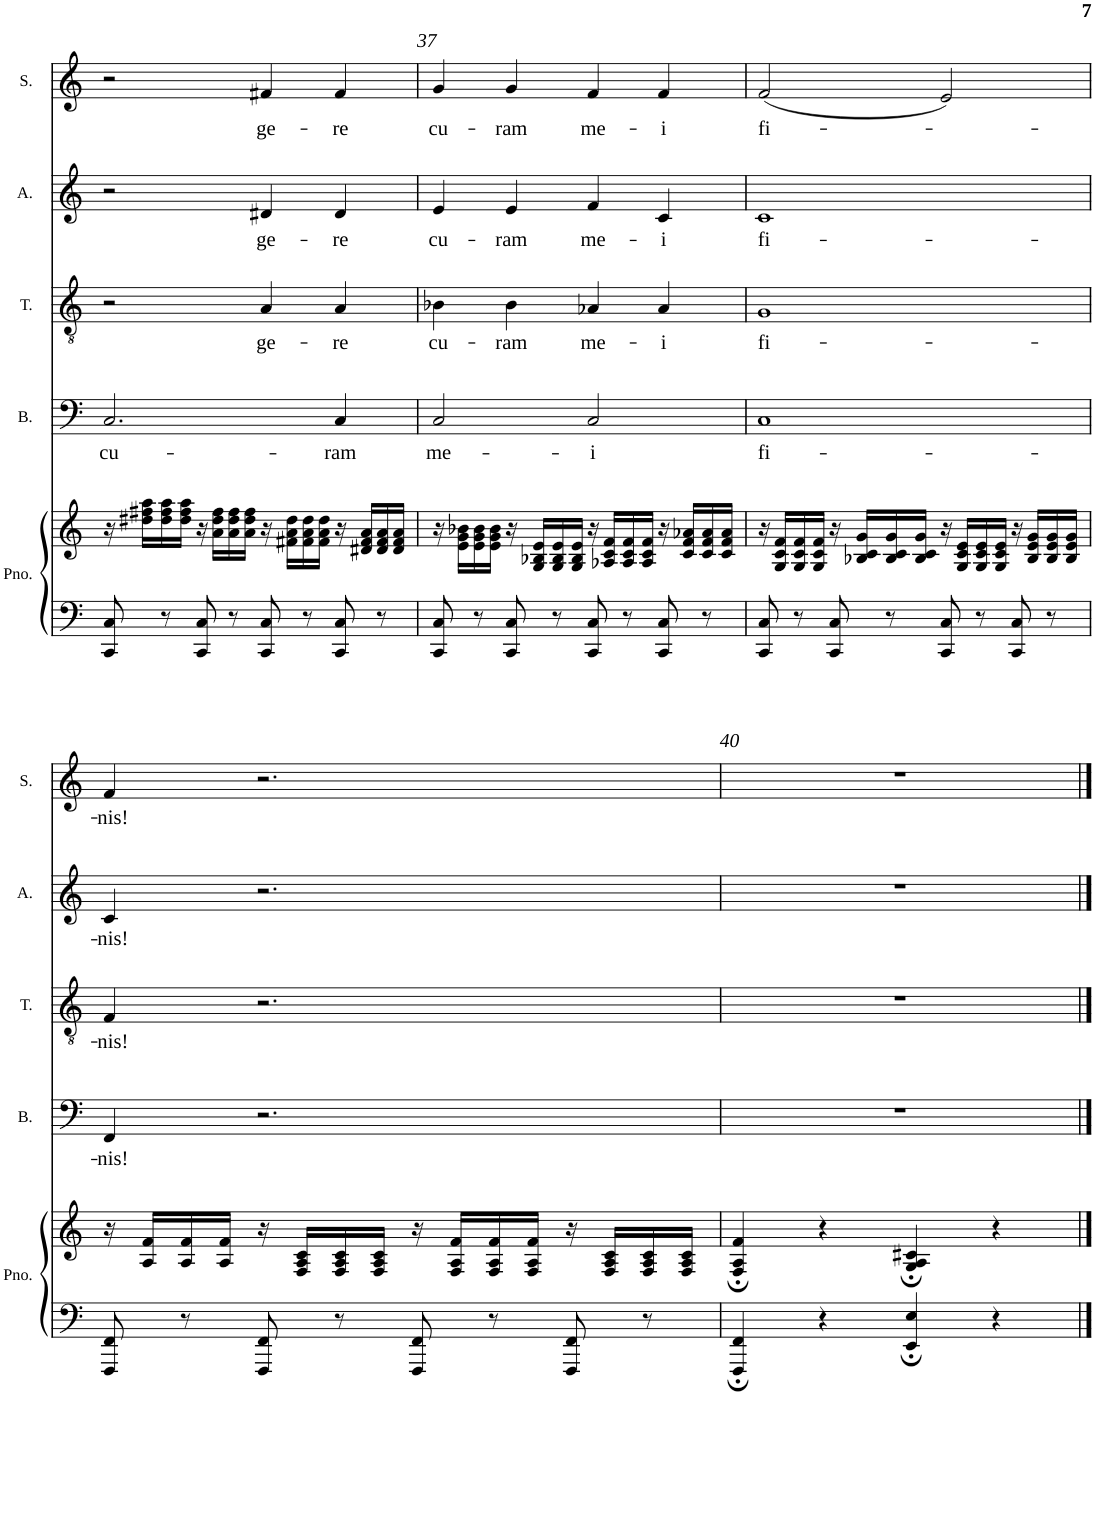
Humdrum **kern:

**kern	**kern	**kern	**text	**kern	**text	**kern	**text	**kern	**text
*part5	*part5	*part4	*part4	*part3	*part3	*part2	*part2	*part1	*part1
*staff6	*staff5	*staff4	*staff4	*staff3	*staff3	*staff2	*staff2	*staff1	*staff1
*I"Piano	*	*I"Bass	*	*I"Tenor	*	*I"Alto	*	*I"Soprano	*
*I'Pno.	*	*I'B.	*	*I'T.	*	*I'A.	*	*I'S.	*
!!LO:PB:g=z
*clefF4	*clefG2	*clefF4	*	*clefGv2	*	*clefG2	*	*clefG2	*
*k[]	*k[]	*k[]	*	*k[]	*	*k[]	*	*k[]	*
*M4/4	*M4/4	*M4/4	*	*M4/4	*	*M4/4	*	*M4/4	*
=36	=36	=36	=36	=36	=36	=36	=36	=36	=36
!	!	!	!LO:LY:b	!	!	!	!	!	!
8CC/ 8C/	16r	2.C/	cu-	2r	.	2r	.	2r	.
.	16dd#X\ 16ff#X\ 16aa\LL	.	.	.	.	.	.	.	.
8r	16dd#\ 16ff#\ 16aa\	.	.	.	.	.	.	.	.
.	16dd#\ 16ff#\ 16aa\JJ	.	.	.	.	.	.	.	.
8CC/ 8C/	16r	.	.	.	.	.	.	.	.
.	16a\ 16dd#\ 16ff#\LL	.	.	.	.	.	.	.	.
8r	16a\ 16dd#\ 16ff#\	.	.	.	.	.	.	.	.
.	16a\ 16dd#\ 16ff#\JJ	.	.	.	.	.	.	.	.
!	!	!	!	!	!LO:LY:b	!	!LO:LY:b	!	!LO:LY:b
8CC/ 8C/	16r	.	.	4A/	ge-	4d#X/	ge-	4f#X/	ge-
.	16f#X\ 16a\ 16dd#\LL	.	.	.	.	.	.	.	.
8r	16f#\ 16a\ 16dd#\	.	.	.	.	.	.	.	.
.	16f#\ 16a\ 16dd#\JJ	.	.	.	.	.	.	.	.
!	!	!	!LO:LY:b	!	!LO:LY:b	!	!LO:LY:b	!	!LO:LY:b
8CC/ 8C/	16r	4C/	-ram	4A/	-re	4d#/	-re	4f#/	-re
.	16d#X/ 16f#/ 16a/LL	.	.	.	.	.	.	.	.
8r	16d#/ 16f#/ 16a/	.	.	.	.	.	.	.	.
.	16d#/ 16f#/ 16a/JJ	.	.	.	.	.	.	.	.
=37	=37	=37	=37	=37	=37	=37	=37	=37	=37
!	!	!	!LO:LY:b	!	!LO:LY:b	!	!LO:LY:b	!	!LO:LY:b
8CC/ 8C/	16r	2C/	me-	4B-X\	cu-	4e/	cu-	4g/	cu-
.	16e\ 16g\ 16b-X\LL	.	.	.	.	.	.	.	.
8r	16e\ 16g\ 16b-\	.	.	.	.	.	.	.	.
.	16e\ 16g\ 16b-\JJ	.	.	.	.	.	.	.	.
!	!	!	!	!	!LO:LY:b	!	!LO:LY:b	!	!LO:LY:b
8CC/ 8C/	16r	.	.	4B-\	-ram	4e/	-ram	4g/	-ram
.	16G/ 16B-X/ 16e/LL	.	.	.	.	.	.	.	.
8r	16G/ 16B-/ 16e/	.	.	.	.	.	.	.	.
.	16G/ 16B-/ 16e/JJ	.	.	.	.	.	.	.	.
!	!	!	!LO:LY:b	!	!LO:LY:b	!	!LO:LY:b	!	!LO:LY:b
8CC/ 8C/	16r	2C/	-i	4A-X/	me-	4f/	me-	4f/	me-
.	16A-X/ 16c/ 16f/LL	.	.	.	.	.	.	.	.
8r	16A-/ 16c/ 16f/	.	.	.	.	.	.	.	.
.	16A-/ 16c/ 16f/JJ	.	.	.	.	.	.	.	.
!	!	!	!	!	!LO:LY:b	!	!LO:LY:b	!	!LO:LY:b
8CC/ 8C/	16r	.	.	4A-/	-i	4c/	-i	4f/	-i
.	16c/ 16f/ 16a-X/LL	.	.	.	.	.	.	.	.
8r	16c/ 16f/ 16a-/	.	.	.	.	.	.	.	.
.	16c/ 16f/ 16a-/JJ	.	.	.	.	.	.	.	.
=38	=38	=38	=38	=38	=38	=38	=38	=38	=38
!	!	!	!LO:LY:b	!	!LO:LY:b	!	!LO:LY:b	!	!LO:LY:b
8CC/ 8C/	16r	1C	fi-	1G	fi-	1c	fi-	(<2f/	fi-
.	16G/ 16c/ 16f/LL	.	.	.	.	.	.	.	.
8r	16G/ 16c/ 16f/	.	.	.	.	.	.	.	.
.	16G/ 16c/ 16f/JJ	.	.	.	.	.	.	.	.
8CC/ 8C/	16r	.	.	.	.	.	.	.	.
.	16B-X/ 16c/ 16g/LL	.	.	.	.	.	.	.	.
8r	16B-/ 16c/ 16g/	.	.	.	.	.	.	.	.
.	16B-/ 16c/ 16g/JJ	.	.	.	.	.	.	.	.
8CC/ 8C/	16r	.	.	.	.	.	.	2e/)	.
.	16G/ 16c/ 16e/LL	.	.	.	.	.	.	.	.
8r	16G/ 16c/ 16e/	.	.	.	.	.	.	.	.
.	16G/ 16c/ 16e/JJ	.	.	.	.	.	.	.	.
8CC/ 8C/	16r	.	.	.	.	.	.	.	.
.	16B-/ 16e/ 16g/LL	.	.	.	.	.	.	.	.
8r	16B-/ 16e/ 16g/	.	.	.	.	.	.	.	.
.	16B-/ 16e/ 16g/JJ	.	.	.	.	.	.	.	.
!!LO:LB:g=z
=39	=39	=39	=39	=39	=39	=39	=39	=39	=39
!	!	!	!LO:LY:b	!	!LO:LY:b	!	!LO:LY:b	!	!LO:LY:b
8FFF/ 8FF/	16r	4FF/	-nis!	4F/	-nis!	4c/	-nis!	4f/	-nis!
.	16A/ 16f/LL	.	.	.	.	.	.	.	.
8r	16A/ 16f/	.	.	.	.	.	.	.	.
.	16A/ 16f/JJ	.	.	.	.	.	.	.	.
8FFF/ 8FF/	16r	2.r	.	2.r	.	2.r	.	2.r	.
.	16F/ 16A/ 16c/LL	.	.	.	.	.	.	.	.
8r	16F/ 16A/ 16c/	.	.	.	.	.	.	.	.
.	16F/ 16A/ 16c/JJ	.	.	.	.	.	.	.	.
8FFF/ 8FF/	16r	.	.	.	.	.	.	.	.
.	16F/ 16A/ 16f/LL	.	.	.	.	.	.	.	.
8r	16F/ 16A/ 16f/	.	.	.	.	.	.	.	.
.	16F/ 16A/ 16f/JJ	.	.	.	.	.	.	.	.
8FFF/ 8FF/	16r	.	.	.	.	.	.	.	.
.	16F/ 16A/ 16c/LL	.	.	.	.	.	.	.	.
8r	16F/ 16A/ 16c/	.	.	.	.	.	.	.	.
.	16F/ 16A/ 16c/JJ	.	.	.	.	.	.	.	.
=40	=40	=40	=40	=40	=40	=40	=40	=40	=40
4FFF/; 4FF/;	4F/; 4A/; 4f/;	1r	.	1r	.	1r	.	1r	.
4r	4r	.	.	.	.	.	.	.	.
4EE/; 4E/;	4G/; 4A/; 4c#X/;	.	.	.	.	.	.	.	.
4r	4r	.	.	.	.	.	.	.	.
==	==	==	==	==	==	==	==	==	==
*-	*-	*-	*-	*-	*-	*-	*-	*-	*-
